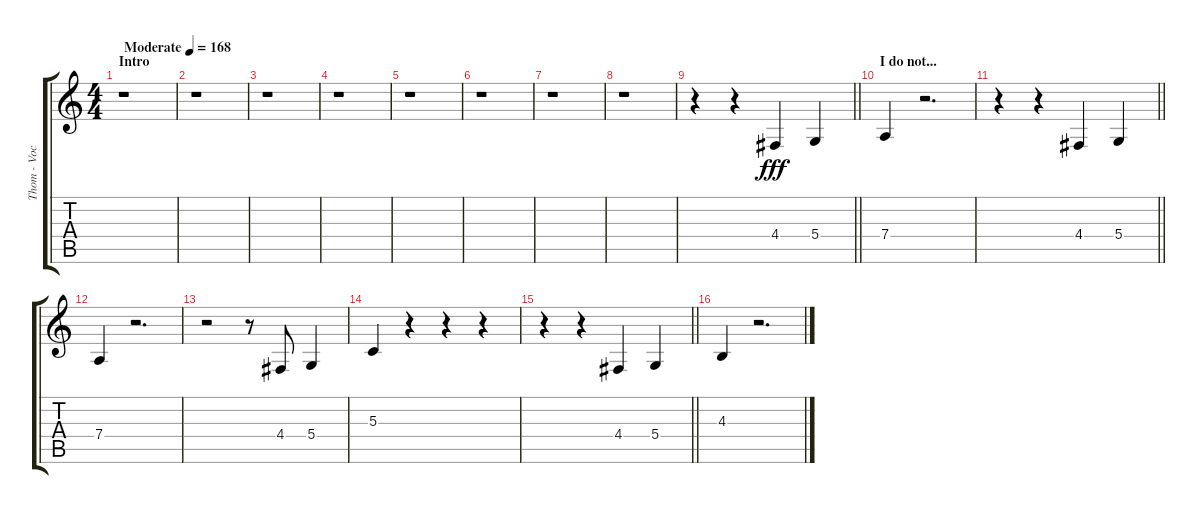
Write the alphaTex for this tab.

\track ("Thom - Vocal" "Thom - Voc") {instrument altosax}
\staff {score tabs}
\tuning (E4 B3 G3 D3 A2 E2) {hide}
\ts (4 4)
\section ("" "Intro")
\tempo (168 "Moderate")
\clef g2
\ks c
r.1{dy fff instrument altosax} |
r.1 |
r.1 |
r.1 |
r.1 |
r.1 |
r.1 |
r.1 |
\barLineRight lightlight
r.4 r.4 4.4.4 5.4.4 |
\section ("" "I do not...")
7.4.4 r.2{d} |
\barLineRight lightlight
r.4 r.4 4.4.4 5.4.4 |
7.4.4 r.2{d} |
r.2 r.8 4.4.8 5.4.4 |
5.3.4 r.4 r.4 r.4 |
\barLineRight lightlight
r.4 r.4 4.4.4 5.4.4 |
4.3.4 r.2{d}
